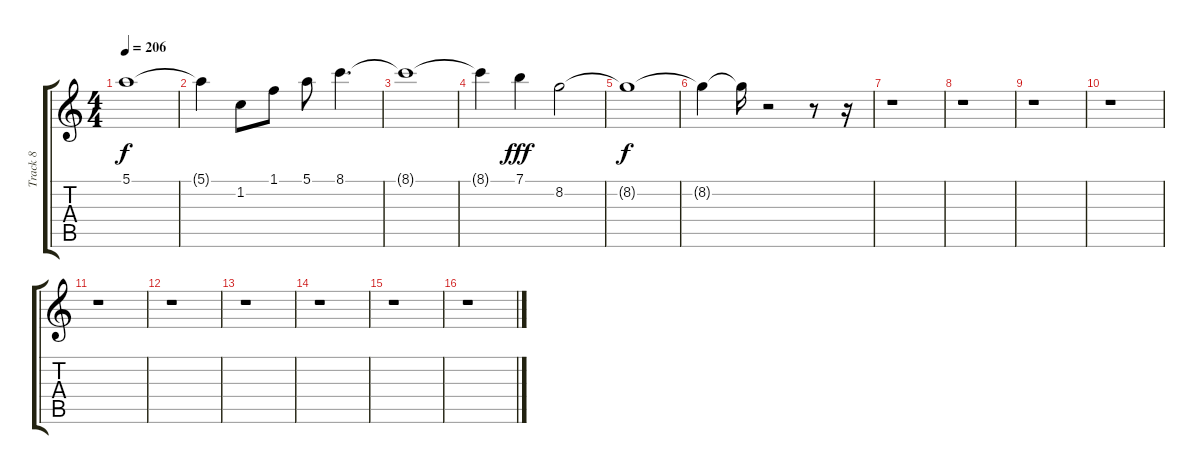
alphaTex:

\track ("Track 8" "Track 8") {instrument electricguitarclean}
\staff {score tabs}
\tuning (E4 B3 G3 D3 A2 E2) {hide}
\ts (4 4)
\tempo 206
\clef g2
\ks c
5.1{t}.1{dy f} |
5.1{t}.4 1.2.8 1.1.8 5.1.8 8.1.4{d} |
8.1{t}.1 |
8.1{t}.4 7.1.4{dy fff} 8.2.2 |
8.2{t}.1{dy f} |
8.2{t}.4 8.2{t}.16 r.2 r.8 r.16 |
r.1 |
r.1 |
r.1 |
r.1 |
r.1 |
r.1 |
r.1 |
r.1 |
r.1 |
r.1
